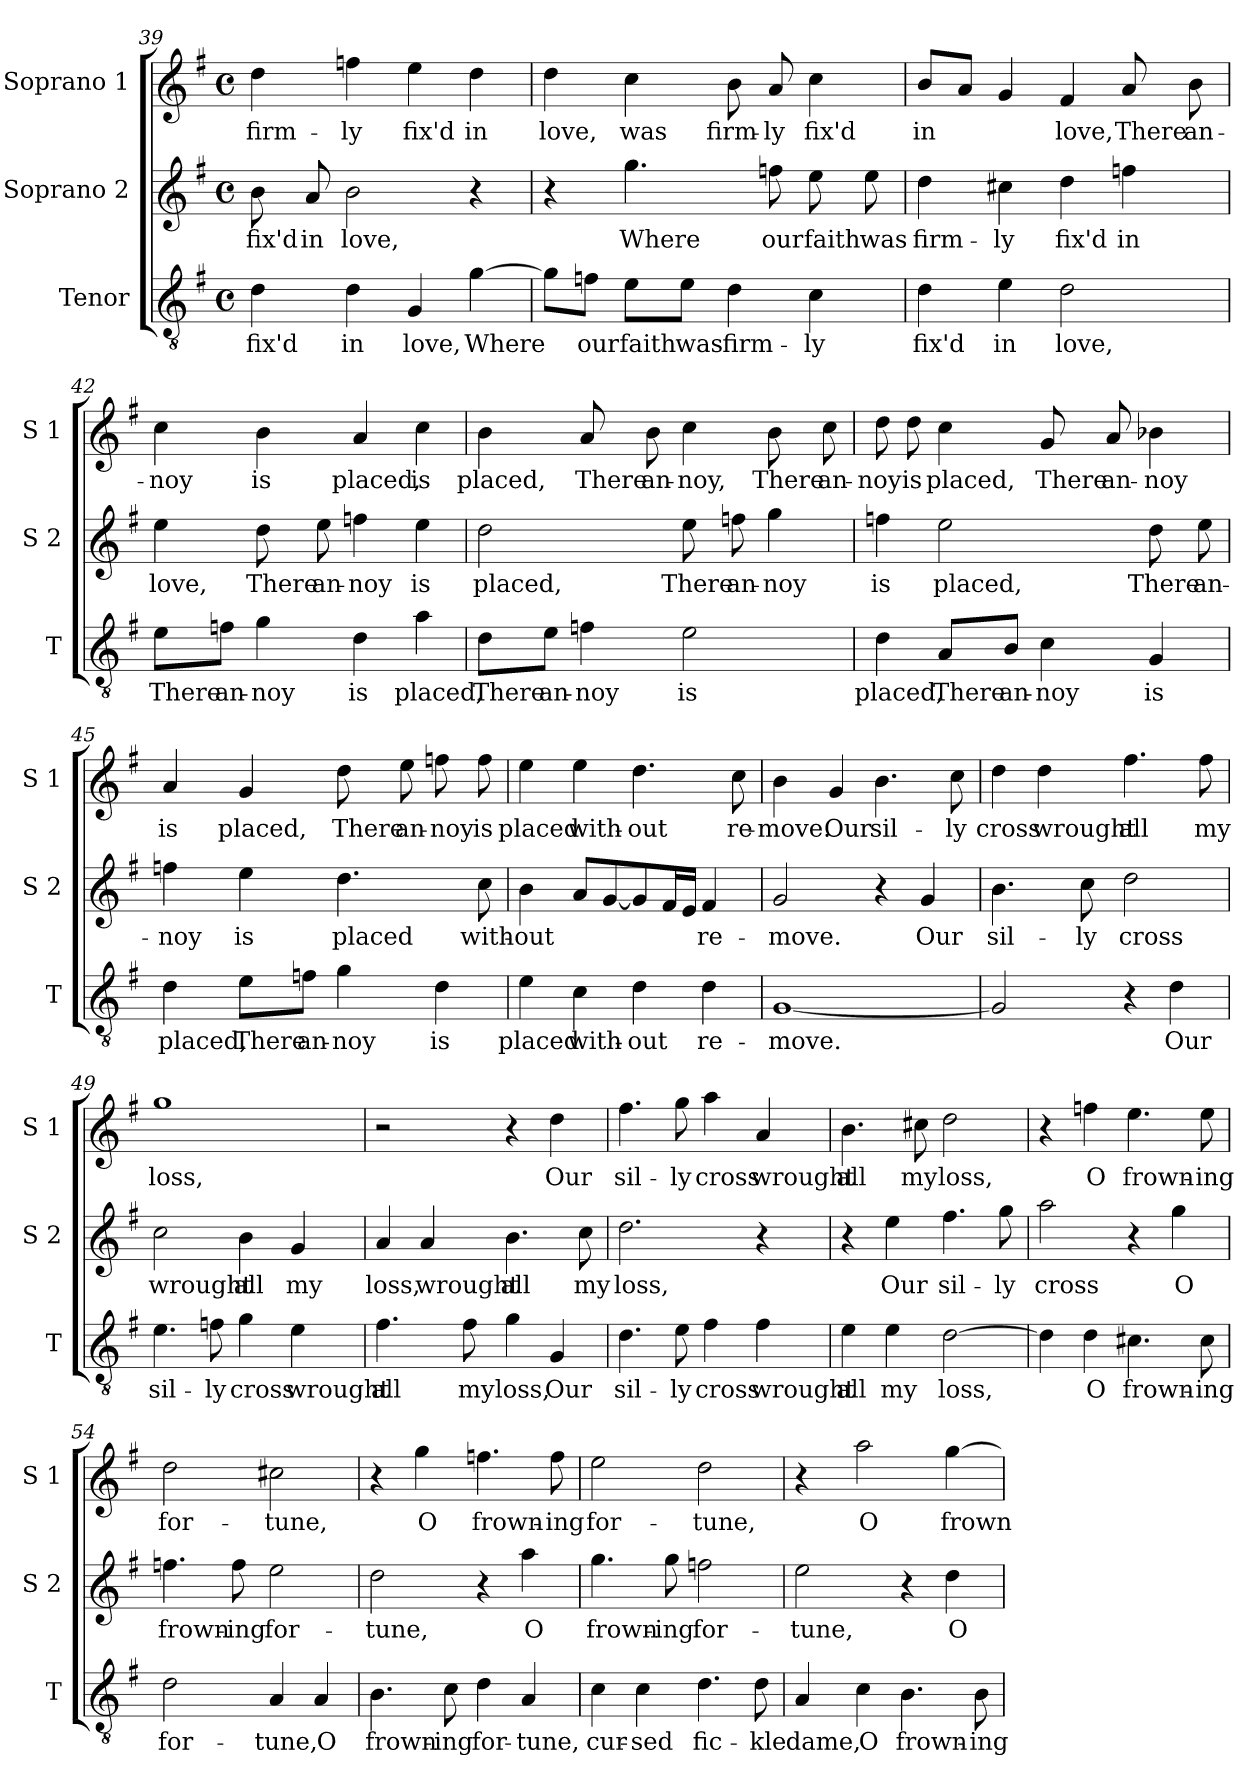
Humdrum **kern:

**kern	**text	**kern	**text	**kern	**text
*part3	*part3	*part2	*part2	*part1	*part1
*staff3	*staff3	*staff2	*staff2	*staff1	*staff1
*I"Tenor	*	*I"Soprano 2	*	*I"Soprano 1	*
*I'T	*	*I'S 2	*	*I'S 1	*
*clefGv2	*	*clefG2	*	*clefG2	*
*k[f#]	*	*k[f#]	*	*k[f#]	*
*G:	*	*G:	*	*G:	*
*M4/4	*	*M4/4	*	*M4/4	*
*met(c)	*	*met(c)	*	*met(c)	*
=39	=39	=39	=39	=39	=39
!	!LO:LY:b	!	!LO:LY:b	!	!LO:LY:b
4d\	fix'd	8b\	fix'd	4dd\	firm-
!	!	!	!LO:LY:b	!	!
.	.	8a/	in	.	.
!	!LO:LY:b	!	!LO:LY:b	!	!LO:LY:b
4d\	in	2b\	love,	4ffn\	-ly
!	!LO:LY:b	!	!	!	!LO:LY:b
4G/	love,	.	.	4ee\	fix'd
!	!LO:LY:b	!	!	!	!LO:LY:b
[4g\	Where	4r	.	4dd\	in
=40	=40	=40	=40	=40	=40
!	!	!	!	!	!LO:LY:b
8g\L]	.	4r	.	4dd\	love,
!	!LO:LY:b	!	!	!	!
8fn\J	our	.	.	.	.
!	!LO:LY:b	!	!LO:LY:b	!	!LO:LY:b
8e\L	faith	4.gg\	Where	4cc\	was
!	!LO:LY:b	!	!	!	!
8e\J	was	.	.	.	.
!	!LO:LY:b	!	!	!	!LO:LY:b
4d\	firm-	.	.	8b\	firm-
!	!	!	!LO:LY:b	!	!LO:LY:b
.	.	8ffn\	our	8a/	-ly
!	!LO:LY:b	!	!LO:LY:b	!	!LO:LY:b
4c\	-ly	8ee\	faith	4cc\	fix'd
!	!	!	!LO:LY:b	!	!
.	.	8ee\	was	.	.
!!LO:LB:g=z
=41	=41	=41	=41	=41	=41
!	!LO:LY:b	!	!LO:LY:b	!	!LO:LY:b
4d\	fix'd	4dd\	firm-	8b/L	in
.	.	.	.	8a/J	.
!	!LO:LY:b	!	!LO:LY:b	!	!
4e\	in	4cc#X\	-ly	4g/	.
!	!LO:LY:b	!	!LO:LY:b	!	!LO:LY:b
2d\	love,	4dd\	fix'd	4f#/	love,
!	!	!	!LO:LY:b	!	!LO:LY:b
.	.	4ffn\	in	8a/	There
!	!	!	!	!	!LO:LY:b
.	.	.	.	8b\	an-
=42	=42	=42	=42	=42	=42
!	!LO:LY:b	!	!LO:LY:b	!	!LO:LY:b
8e\L	There	4ee\	love,	4cc\	-noy
!	!LO:LY:b	!	!	!	!
8fn\J	an-	.	.	.	.
!	!LO:LY:b	!	!LO:LY:b	!	!LO:LY:b
4g\	-noy	8dd\	There	4b\	is
!	!	!	!LO:LY:b	!	!
.	.	8ee\	an-	.	.
!	!LO:LY:b	!	!LO:LY:b	!	!LO:LY:b
4d\	is	4ffn\	-noy	4a/	placed,
!	!LO:LY:b	!	!LO:LY:b	!	!LO:LY:b
4a\	placed,	4ee\	is	4cc\	is
=43	=43	=43	=43	=43	=43
!	!LO:LY:b	!	!LO:LY:b	!	!LO:LY:b
8d\L	There	2dd\	placed,	4b\	placed,
!	!LO:LY:b	!	!	!	!
8e\J	an-	.	.	.	.
!	!LO:LY:b	!	!	!	!LO:LY:b
4fn\	-noy	.	.	8a/	There
!	!	!	!	!	!LO:LY:b
.	.	.	.	8b\	an-
!	!LO:LY:b	!	!LO:LY:b	!	!LO:LY:b
2e\	is	8ee\	There	4cc\	-noy,
!	!	!	!LO:LY:b	!	!
.	.	8ffn\	an-	.	.
!	!	!	!LO:LY:b	!	!LO:LY:b
.	.	4gg\	-noy	8b\	There
!	!	!	!	!	!LO:LY:b
.	.	.	.	8cc\	an-
!!LO:PB:g=z
=44	=44	=44	=44	=44	=44
!	!LO:LY:b	!	!LO:LY:b	!	!LO:LY:b
4d\	placed,	4ffn\	is	8dd\	-noy
!	!	!	!	!	!LO:LY:b
.	.	.	.	8dd\	is
!	!LO:LY:b	!	!LO:LY:b	!	!LO:LY:b
8A/L	There	2ee\	placed,	4cc\	placed,
!	!LO:LY:b	!	!	!	!
8B/J	an-	.	.	.	.
!	!LO:LY:b	!	!	!	!LO:LY:b
4c\	-noy	.	.	8g/	There
!	!	!	!	!	!LO:LY:b
.	.	.	.	8a/	an-
!	!LO:LY:b	!	!LO:LY:b	!	!LO:LY:b
4G/	is	8dd\	There	4b-X\	-noy
!	!	!	!LO:LY:b	!	!
.	.	8ee\	an-	.	.
=45	=45	=45	=45	=45	=45
!	!LO:LY:b	!	!LO:LY:b	!	!LO:LY:b
4d\	placed,	4ffn\	-noy	4a/	is
!	!LO:LY:b	!	!LO:LY:b	!	!LO:LY:b
8e\L	There	4ee\	is	4g/	placed,
!	!LO:LY:b	!	!	!	!
8fn\J	an-	.	.	.	.
!	!LO:LY:b	!	!LO:LY:b	!	!LO:LY:b
4g\	-noy	4.dd\	placed	8dd\	There
!	!	!	!	!	!LO:LY:b
.	.	.	.	8ee\	an-
!	!LO:LY:b	!	!	!	!LO:LY:b
4d\	is	.	.	8ffn\	-noy
!	!	!	!LO:LY:b	!	!LO:LY:b
.	.	8cc\	with-	8ff\	is
=46	=46	=46	=46	=46	=46
!	!LO:LY:b	!	!LO:LY:b	!	!LO:LY:b
4e\	placed	4b\	-out	4ee\	placed
!	!LO:LY:b	!	!	!	!LO:LY:b
4c\	with-	8a/L	.	4ee\	with-
.	.	[8g/	.	.	.
!	!LO:LY:b	!	!	!	!LO:LY:b
4d\	-out	8g/]	.	4.dd\	-out
.	.	16f#/L	.	.	.
.	.	16e/JJ	.	.	.
!	!LO:LY:b	!	!LO:LY:b	!	!
4d\	re-	4f#/	re-	.	.
!	!	!	!	!	!LO:LY:b
.	.	.	.	8cc\	re-
!!LO:LB:g=z
=47	=47	=47	=47	=47	=47
!	!LO:LY:b	!	!LO:LY:b	!	!LO:LY:b
[1G	-move.	2g/	-move.	4b\	-move.
!	!	!	!	!	!LO:LY:b
.	.	.	.	4g/	Our
!	!	!	!	!	!LO:LY:b
.	.	4r	.	4.b\	sil-
!	!	!	!LO:LY:b	!	!
.	.	4g/	Our	.	.
!	!	!	!	!	!LO:LY:b
.	.	.	.	8cc\	-ly
=48	=48	=48	=48	=48	=48
!	!	!	!LO:LY:b	!	!LO:LY:b
2G/]	.	4.b\	sil-	4dd\	cross
!	!	!	!	!	!LO:LY:b
.	.	.	.	4dd\	wrought
!	!	!	!LO:LY:b	!	!
.	.	8cc\	-ly	.	.
!	!	!	!LO:LY:b	!	!LO:LY:b
4r	.	2dd\	cross	4.ff#\	all
!	!LO:LY:b	!	!	!	!
4d\	Our	.	.	.	.
!	!	!	!	!	!LO:LY:b
.	.	.	.	8ff#\	my
=49	=49	=49	=49	=49	=49
!	!LO:LY:b	!	!LO:LY:b	!	!LO:LY:b
4.e\	sil-	2cc\	wrought	1gg	loss,
!	!LO:LY:b	!	!	!	!
8fn\	-ly	.	.	.	.
!	!LO:LY:b	!	!LO:LY:b	!	!
4g\	cross	4b\	all	.	.
!	!LO:LY:b	!	!LO:LY:b	!	!
4e\	wrought	4g/	my	.	.
=50	=50	=50	=50	=50	=50
!	!LO:LY:b	!	!LO:LY:b	!	!
4.f#\	all	4a/	loss,	2r	.
!	!	!	!LO:LY:b	!	!
.	.	4a/	wrought	.	.
!	!LO:LY:b	!	!	!	!
8f#\	my	.	.	.	.
!	!LO:LY:b	!	!LO:LY:b	!	!
4g\	loss,	4.b\	all	4r	.
!	!LO:LY:b	!	!	!	!LO:LY:b
4G/	Our	.	.	4dd\	Our
!	!	!	!LO:LY:b	!	!
.	.	8cc\	my	.	.
=51	=51	=51	=51	=51	=51
!	!LO:LY:b	!	!LO:LY:b	!	!LO:LY:b
4.d\	sil-	2.dd\	loss,	4.ff#\	sil-
!	!LO:LY:b	!	!	!	!LO:LY:b
8e\	-ly	.	.	8gg\	-ly
!	!LO:LY:b	!	!	!	!LO:LY:b
4f#\	cross	.	.	4aa\	cross
!	!LO:LY:b	!	!	!	!LO:LY:b
4f#\	wrought	4r	.	4a/	wrought
!!LO:LB:g=z
=52	=52	=52	=52	=52	=52
!	!LO:LY:b	!	!	!	!LO:LY:b
4e\	all	4r	.	4.b\	all
!	!LO:LY:b	!	!LO:LY:b	!	!
4e\	my	4ee\	Our	.	.
!	!	!	!	!	!LO:LY:b
.	.	.	.	8cc#X\	my
!	!LO:LY:b	!	!LO:LY:b	!	!LO:LY:b
[2d\	loss,	4.ff#\	sil-	2dd\	loss,
!	!	!	!LO:LY:b	!	!
.	.	8gg\	-ly	.	.
=53	=53	=53	=53	=53	=53
!	!	!	!LO:LY:b	!	!
4d\]	.	2aa\	cross	4r	.
!	!LO:LY:b	!	!	!	!LO:LY:b
4d\	O	.	.	4ffn\	O
!	!LO:LY:b	!	!	!	!LO:LY:b
4.c#X\	frown-	4r	.	4.ee\	frown-
!	!	!	!LO:LY:b	!	!
.	.	4gg\	O	.	.
!	!LO:LY:b	!	!	!	!LO:LY:b
8c#\	-ing	.	.	8ee\	-ing
=54	=54	=54	=54	=54	=54
!	!LO:LY:b	!	!LO:LY:b	!	!LO:LY:b
2d\	for-	4.ffn\	frown-	2dd\	for-
!	!	!	!LO:LY:b	!	!
.	.	8ff\	-ing	.	.
!	!LO:LY:b	!	!LO:LY:b	!	!LO:LY:b
4A/	-tune,	2ee\	for-	2cc#X\	-tune,
!	!LO:LY:b	!	!	!	!
4A/	O	.	.	.	.
=55	=55	=55	=55	=55	=55
!	!LO:LY:b	!	!LO:LY:b	!	!
4.B\	frown-	2dd\	-tune,	4r	.
!	!	!	!	!	!LO:LY:b
.	.	.	.	4gg\	O
!	!LO:LY:b	!	!	!	!
8c\	-ing	.	.	.	.
!	!LO:LY:b	!	!	!	!LO:LY:b
4d\	for-	4r	.	4.ffn\	frown-
!	!LO:LY:b	!	!LO:LY:b	!	!
4A/	-tune,	4aa\	O	.	.
!	!	!	!	!	!LO:LY:b
.	.	.	.	8ff\	-ing
=56	=56	=56	=56	=56	=56
!	!LO:LY:b	!	!LO:LY:b	!	!LO:LY:b
4c\	cur-	4.gg\	frown-	2ee\	for-
!	!LO:LY:b	!	!	!	!
4c\	-sed	.	.	.	.
!	!	!	!LO:LY:b	!	!
.	.	8gg\	-ing	.	.
!	!LO:LY:b	!	!LO:LY:b	!	!LO:LY:b
4.d\	fic-	2ffn\	for-	2dd\	-tune,
!	!LO:LY:b	!	!	!	!
8d\	-kle	.	.	.	.
!!LO:LB:g=z
=57	=57	=57	=57	=57	=57
!	!LO:LY:b	!	!LO:LY:b	!	!
4A/	dame,	2ee\	-tune,	4r	.
!	!LO:LY:b	!	!	!	!LO:LY:b
4c\	O	.	.	2aa\	O
!	!LO:LY:b	!	!	!	!
4.B\	frown-	4r	.	.	.
!	!	!	!LO:LY:b	!	!LO:LY:b
.	.	4dd\	O	[4gg\	frown-
!	!LO:LY:b	!	!	!	!
8B\	-ing	.	.	.	.
=	=	=	=	=	=
*-	*-	*-	*-	*-	*-
